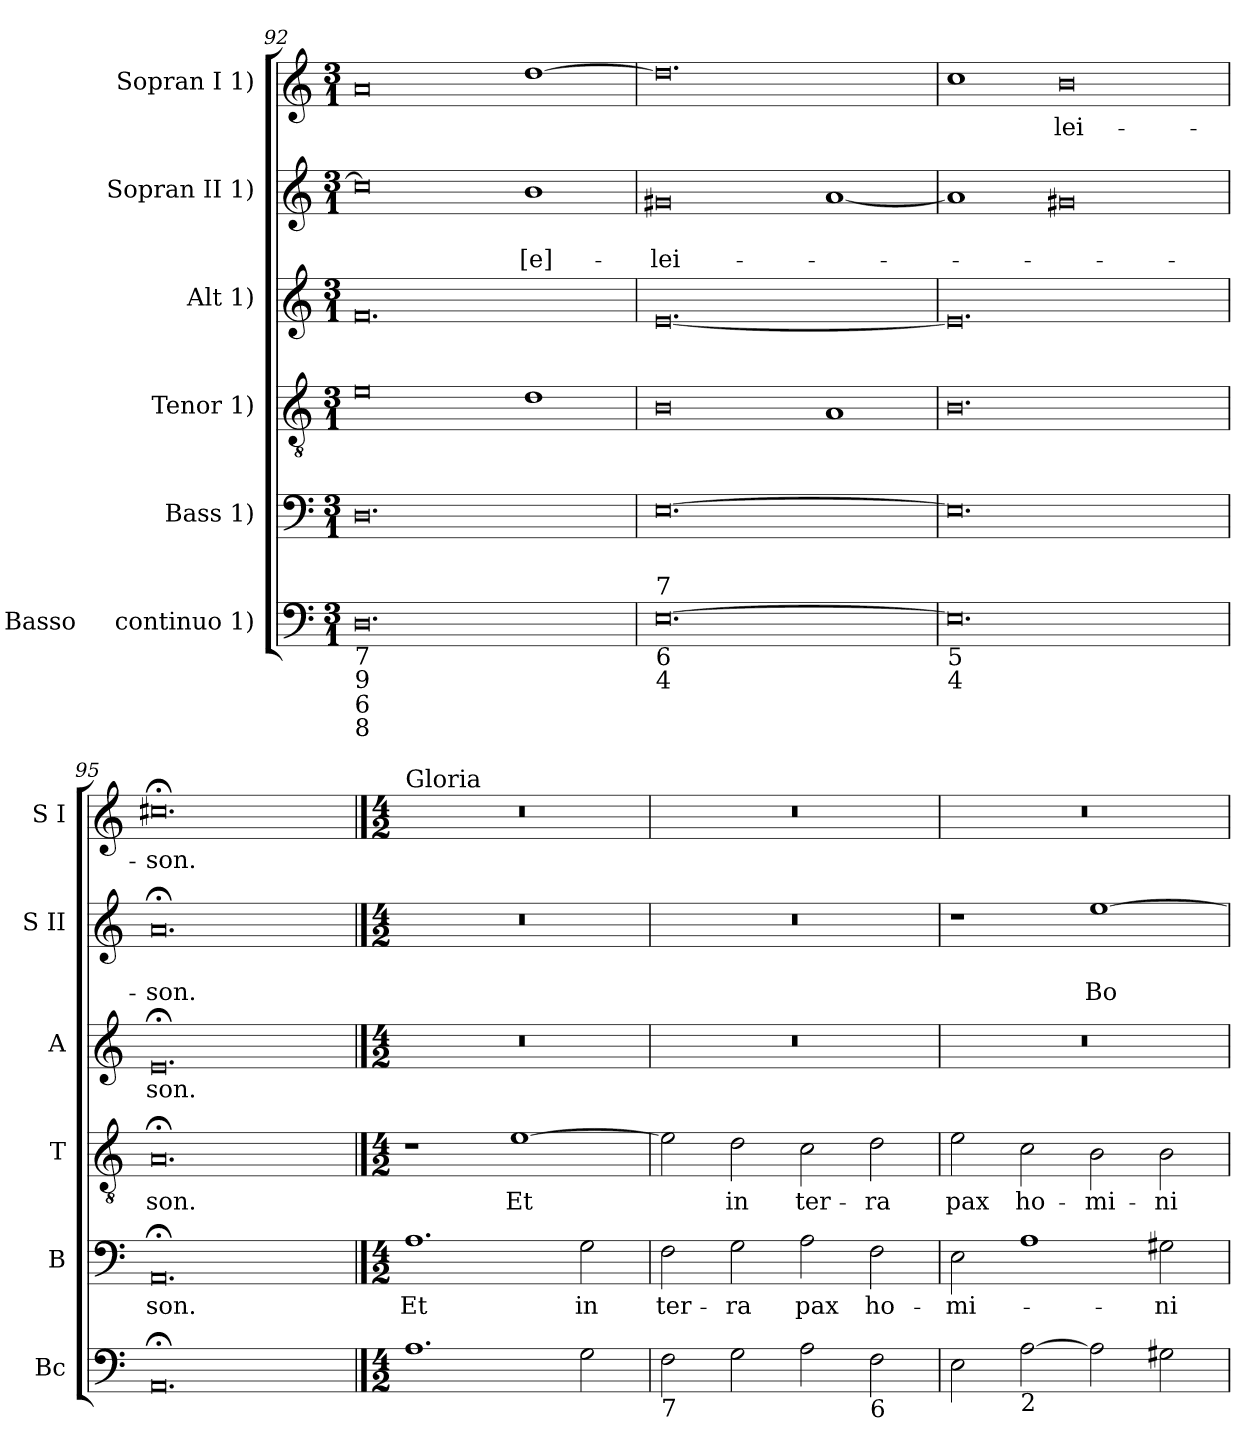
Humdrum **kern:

**kern	**kern	**text	**kern	**text	**kern	**text	**kern	**text	**text	**kern	**text
*part6	*part5	*part5	*part4	*part4	*part3	*part3	*part2	*part2	*part2	*part1	*part1
*staff6	*staff5	*staff5	*staff4	*staff4	*staff3	*staff3	*staff2	*staff2	*staff2	*staff1	*staff1
*I"Basso     continuo 1)	*I"Bass 1)	*	*I"Tenor 1)	*	*I"Alt 1)	*	*I"Sopran II 1)	*	*	*I"Sopran I 1)	*
*I'Bc	*I'B	*	*I'T	*	*I'A	*	*I'S II	*	*	*I'S I	*
*clefF4	*clefF4	*	*clefGv2	*	*clefG2	*	*clefG2	*	*	*clefG2	*
*k[]	*k[]	*	*k[]	*	*k[]	*	*k[]	*	*	*k[]	*
*C:	*C:	*	*C:	*	*C:	*	*C:	*	*	*C:	*
*M3/1	*M3/1	*	*M3/1	*	*M3/1	*	*M3/1	*	*	*M3/1	*
=92	=92	=92	=92	=92	=92	=92	=92	=92	=92	=92	=92
!LO:TX:b:t=7\n9	!	!	!	!	!	!	!	!	!	!	!
!LO:TX:b:t=6\n8	!	!	!	!	!	!	!	!	!	!	!
0.D	0.D	.	0e	.	0.f	.	0cc]	.	.	0a	.
.	.	.	1d	.	.	.	1b	.	[e]-	[1dd	.
=93	=93	=93	=93	=93	=93	=93	=93	=93	=93	=93	=93
!LO:TX:b:t=6\n4	!	!	!	!	!	!	!	!	!	!	!
!LO:TX:t=7	!	!	!	!	!	!	!	!	!	!	!
[0.E	[0.E	.	0B	.	[0.e	.	0g#X	.	-lei-	0.dd]	.
.	.	.	1A	.	.	.	[1a	.	.	.	.
=94	=94	=94	=94	=94	=94	=94	=94	=94	=94	=94	=94
!LO:TX:b:t=5\n4	!	!	!	!	!	!	!	!	!	!	!
0.E]	0.E]	.	0.B	.	0.e]	.	1a]	.	.	1cc	.
.	.	.	.	.	.	.	0g#X	.	.	0b	-lei-
=95	=95	=95	=95	=95	=95	=95	=95	=95	=95	=95	=95
0.AA;<	0.AA;<	-son.	0.A;<	-son.	0.e;<	-son.	0.a;<	.	-son.	0.cc#X;<	-son.
!!LO:PB:g=z
==95X1	==95X1	==95X1	==95X1	==95X1	==95X1	==95X1	==95X1	==95X1	==95X1	==95X1	==95X1
*M4/2	*M4/2	*	*M4/2	*	*M4/2	*	*M4/2	*	*	*M4/2	*
!	!	!	!	!	!	!	!	!	!	!LO:TX:a:t=Gloria	!
1.A	1.A	Et	1r	.	0r	.	0r	.	.	0r	.
.	.	.	[1e	Et	.	.	.	.	.	.	.
2G\	2G\	in	.	.	.	.	.	.	.	.	.
=96	=96	=96	=96	=96	=96	=96	=96	=96	=96	=96	=96
!LO:TX:b:t=7	!	!	!	!	!	!	!	!	!	!	!
2F\	2F\	ter-	2e\]	.	0r	.	0r	.	.	0r	.
2G\	2G\	-ra	2d\	in	.	.	.	.	.	.	.
2A\	2A\	pax	2c\	ter-	.	.	.	.	.	.	.
!LO:TX:b:t=6	!	!	!	!	!	!	!	!	!	!	!
2F\	2F\	ho-	2d\	-ra	.	.	.	.	.	.	.
=97	=97	=97	=97	=97	=97	=97	=97	=97	=97	=97	=97
2E\	2E\	-mi-	2e\	pax	0r	.	1r	.	.	0r	.
!LO:TX:b:t=2	!	!	!	!	!	!	!	!	!	!	!
[2A\	1A	.	2c\	ho-	.	.	.	.	.	.	.
2A\]	.	.	2B\	-mi-	.	.	[1ee	.	Bo-	.	.
2G#X\	2G#X\	-ni-	2B\	-ni-	.	.	.	.	.	.	.
=	=	=	=	=	=	=	=	=	=	=	=
*-	*-	*-	*-	*-	*-	*-	*-	*-	*-	*-	*-
